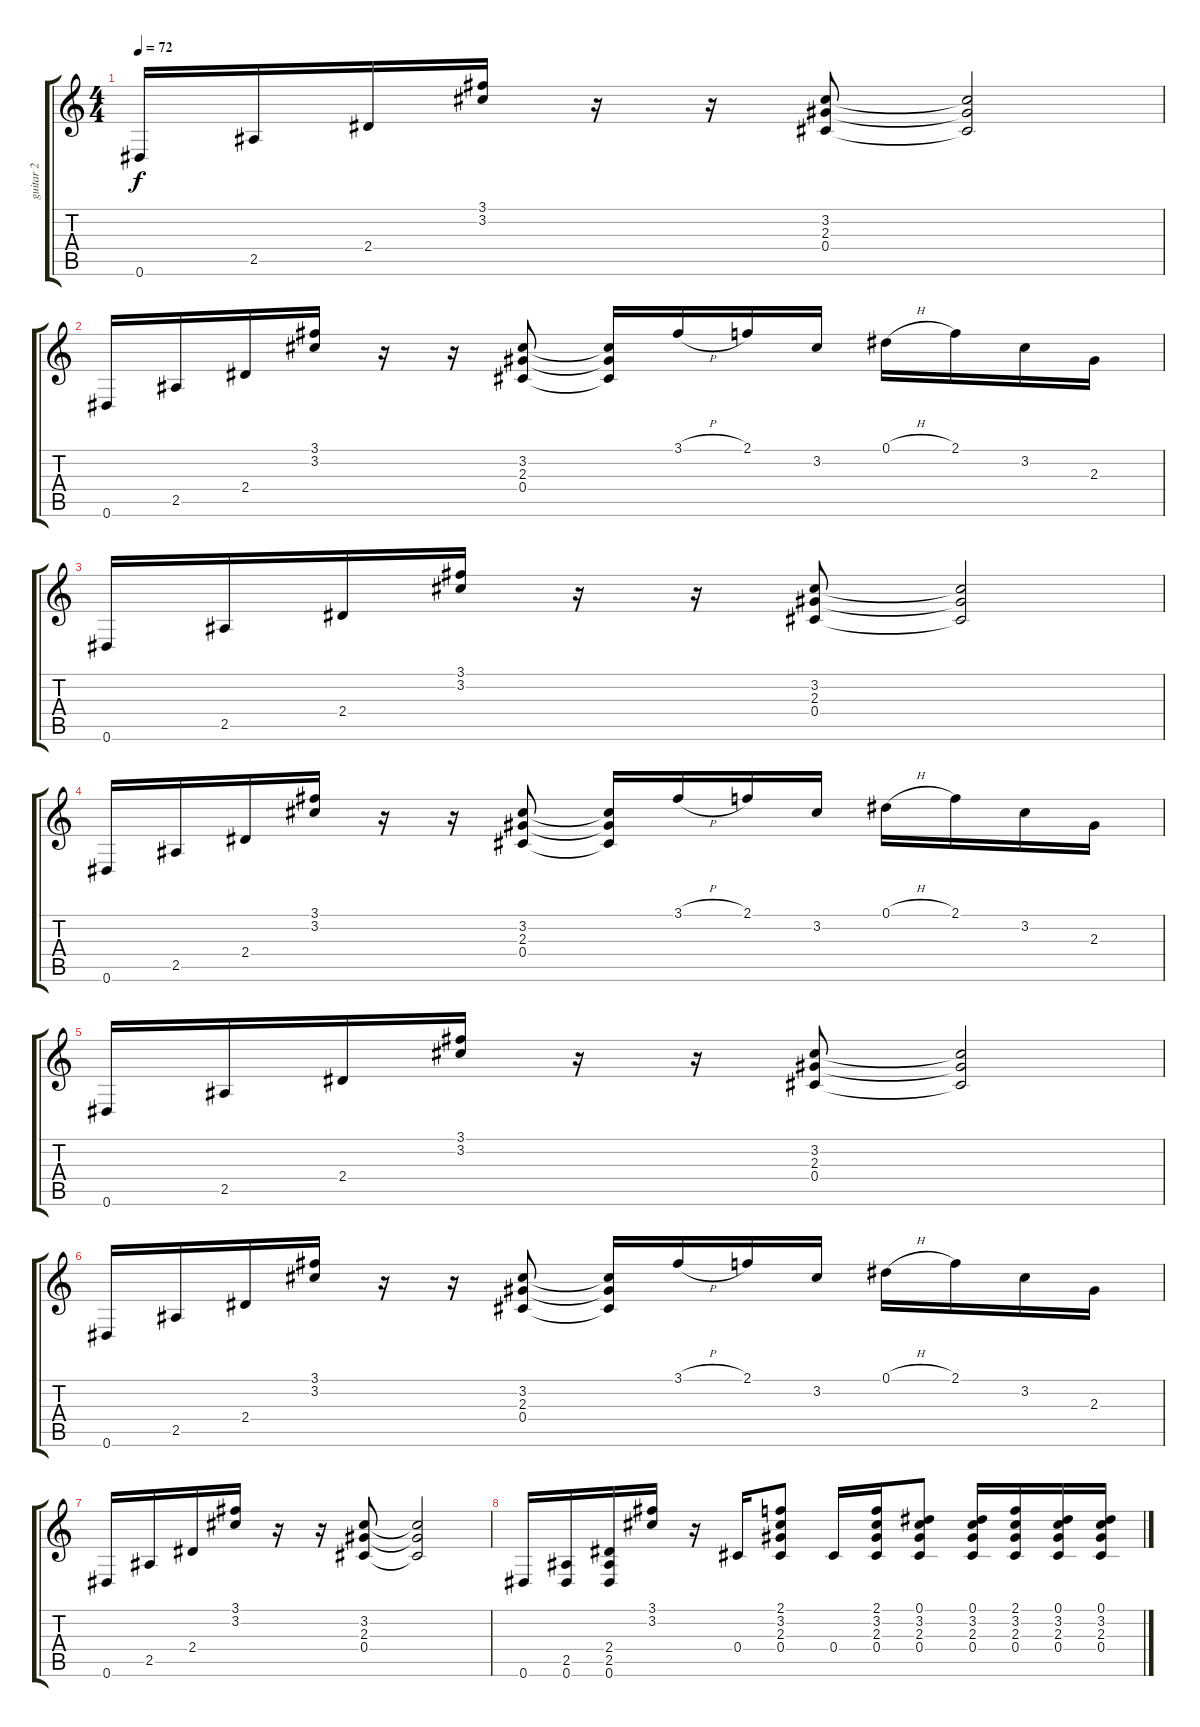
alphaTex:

\track ("guitar 2" "guitar 2") {instrument electricguitarclean}
\staff {score tabs}
\tuning (Eb4 Bb3 Gb3 Db3 Ab2 Eb2) {hide}
\ts (4 4)
\tempo 72
\clef g2
\ks c
0.6.16{dy f} 2.5.16 2.4.16 (3.1 3.2).16 r.16 r.16 (3.2 2.3 0.4).8 (3.2{t} 2.3{t} 0.4{t}).2 |
0.6.16 2.5.16 2.4.16 (3.1 3.2).16 r.16 r.16 (3.2 2.3 0.4).8 (3.2{t} 2.3{t} 0.4{t}).16 3.1{h}.16 2.1.16 3.2.16 0.1{h}.16 2.1.16 3.2.16 2.3.16 |
0.6.16 2.5.16 2.4.16 (3.1 3.2).16 r.16 r.16 (3.2 2.3 0.4).8 (3.2{t} 2.3{t} 0.4{t}).2 |
0.6.16 2.5.16 2.4.16 (3.1 3.2).16 r.16 r.16 (3.2 2.3 0.4).8 (3.2{t} 2.3{t} 0.4{t}).16 3.1{h}.16 2.1.16 3.2.16 0.1{h}.16 2.1.16 3.2.16 2.3.16 |
0.6.16 2.5.16 2.4.16 (3.1 3.2).16 r.16 r.16 (3.2 2.3 0.4).8 (3.2{t} 2.3{t} 0.4{t}).2 |
0.6.16 2.5.16 2.4.16 (3.1 3.2).16 r.16 r.16 (3.2 2.3 0.4).8 (3.2{t} 2.3{t} 0.4{t}).16 3.1{h}.16 2.1.16 3.2.16 0.1{h}.16 2.1.16 3.2.16 2.3.16 |
0.6.16 2.5.16 2.4.16 (3.1 3.2).16 r.16 r.16 (3.2 2.3 0.4).8 (3.2{t} 2.3{t} 0.4{t}).2 |
0.6.16 (2.5 0.6).16 (2.4 2.5 0.6).16 (3.1 3.2).16 r.16 0.4.16 (2.1 3.2 2.3 0.4).8 0.4.16 (2.1 3.2 2.3 0.4).16 (0.1 3.2 2.3 0.4).8 (0.1 3.2 2.3 0.4).16 (2.1 3.2 2.3 0.4).16 (0.1 3.2 2.3 0.4).16 (0.1 3.2 2.3 0.4).16
